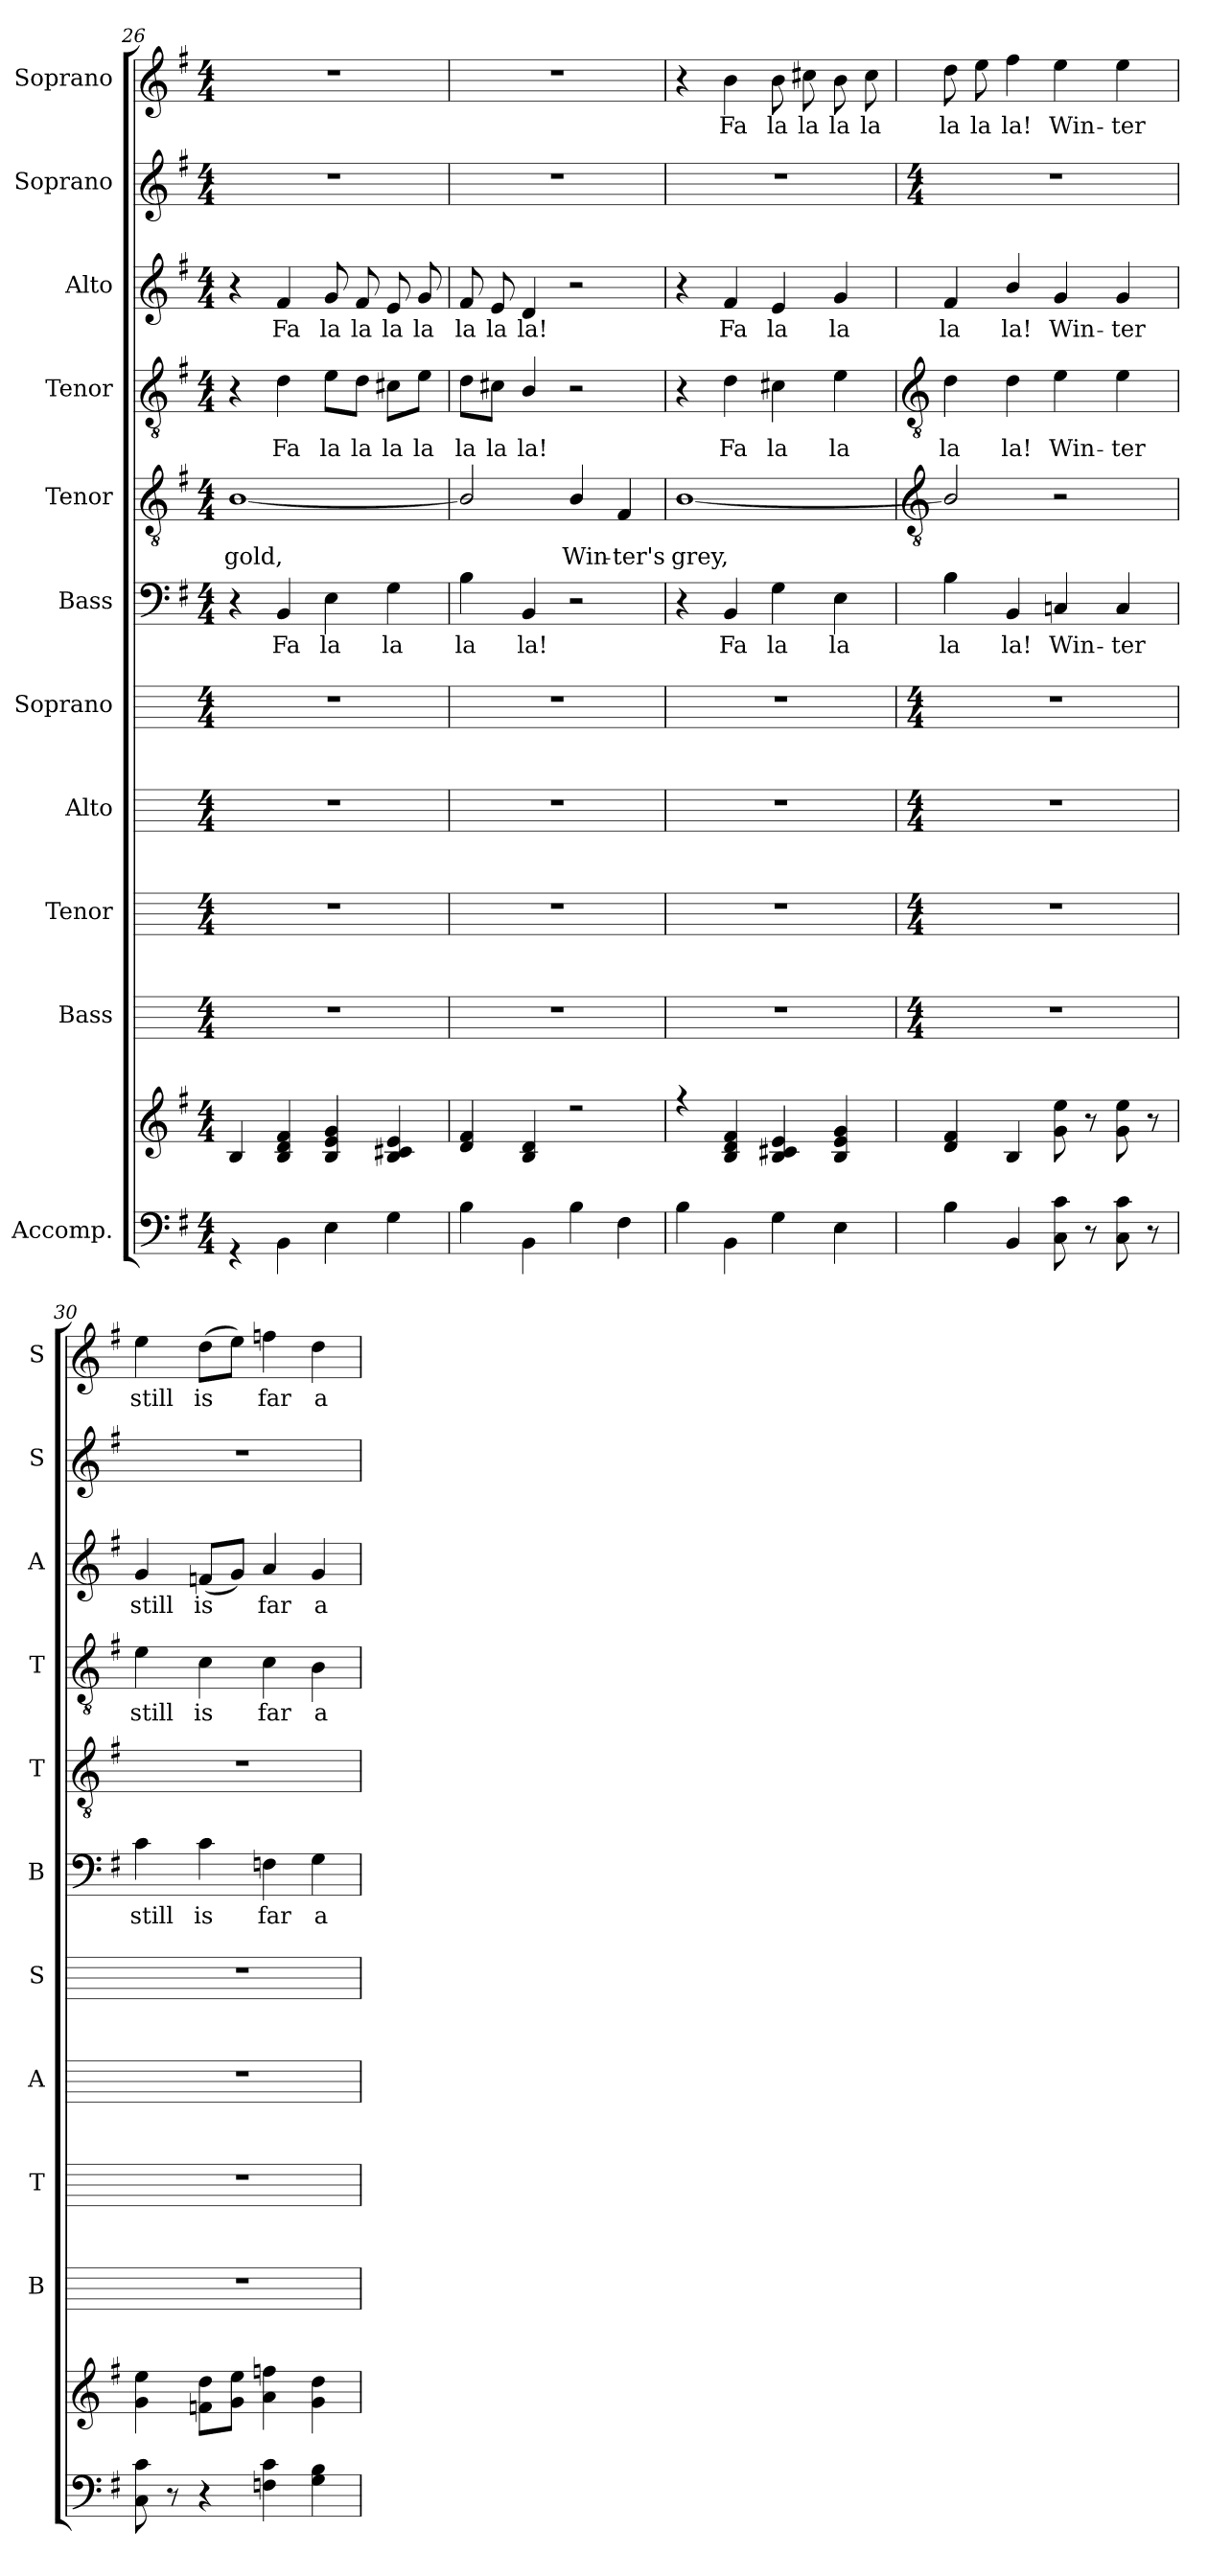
**kern	**kern	**kern	**kern	**kern	**kern	**kern	**text	**kern	**text	**kern	**text	**kern	**text	**kern	**kern	**text
*part11	*part11	*part10	*part9	*part8	*part7	*part6	*part6	*part5	*part5	*part4	*part4	*part3	*part3	*part2	*part1	*part1
*staff12	*staff11	*staff10	*staff9	*staff8	*staff7	*staff6	*staff6	*staff5	*staff5	*staff4	*staff4	*staff3	*staff3	*staff2	*staff1	*staff1
*I"Accomp.	*	*I"Bass	*I"Tenor	*I"Alto	*I"Soprano	*I"Bass	*	*I"Tenor	*	*I"Tenor	*	*I"Alto	*	*I"Soprano	*I"Soprano	*
*	*	*I'B	*I'T	*I'A	*I'S	*I'B	*	*I'T	*	*I'T	*	*I'A	*	*I'S	*I'S	*
*clefF4	*clefG2	*	*	*	*	*clefF4	*	*clefGv2	*	*clefGv2	*	*clefG2	*	*clefG2	*clefG2	*
*k[f#]	*k[f#]	*	*	*	*	*k[f#]	*	*k[f#]	*	*k[f#]	*	*k[f#]	*	*k[f#]	*k[f#]	*
*G:	*G:	*	*	*	*	*G:	*	*G:	*	*G:	*	*G:	*	*G:	*G:	*
*M4/4	*M4/4	*M4/4	*M4/4	*M4/4	*M4/4	*M4/4	*	*M4/4	*	*M4/4	*	*M4/4	*	*M4/4	*M4/4	*
=26	=26	=26	=26	=26	=26	=26	=26	=26	=26	=26	=26	=26	=26	=26	=26	=26
*^	*^	*	*	*	*	*	*	*	*	*	*	*	*	*	*	*
!	!	!	!	!	!	!	!	!	!	!	!LO:LY:b	!	!	!	!	!	!	!
1ryy	4r	4B	1ryy	1r	1r	1r	1r	4r	.	[1B/	gold,	4r	.	4r	.	1r	1r	.
!	!	!	!	!	!	!	!	!	!LO:LY:b	!	!	!	!LO:LY:b	!	!LO:LY:b	!	!	!
.	4BB	4B 4d 4f#	.	.	.	.	.	4BB	Fa	.	.	4d	Fa	4f#	Fa	.	.	.
!	!	!	!	!	!	!	!	!	!LO:LY:b	!	!	!	!LO:LY:b	!	!LO:LY:b	!	!	!
.	4E	4B 4e 4g	.	.	.	.	.	4E	la	.	.	8e\L	la	8g	la	.	.	.
!	!	!	!	!	!	!	!	!	!	!	!	!	!LO:LY:b	!	!LO:LY:b	!	!	!
.	.	.	.	.	.	.	.	.	.	.	.	8d\J	la	8f#	la	.	.	.
!	!	!	!	!	!	!	!	!	!LO:LY:b	!	!	!	!LO:LY:b	!	!LO:LY:b	!	!	!
.	4G	4B 4c#X 4e	.	.	.	.	.	4G	la	.	.	8c#X\L	la	8e	la	.	.	.
!	!	!	!	!	!	!	!	!	!	!	!	!	!LO:LY:b	!	!LO:LY:b	!	!	!
.	.	.	.	.	.	.	.	.	.	.	.	8e\J	la	8g	la	.	.	.
=27	=27	=27	=27	=27	=27	=27	=27	=27	=27	=27	=27	=27	=27	=27	=27	=27	=27	=27
!	!	!	!	!	!	!	!	!	!LO:LY:b	!	!	!	!LO:LY:b	!	!LO:LY:b	!	!	!
1ryy	4B	4d 4f#	1ryy	1r	1r	1r	1r	4B	la	2B/]	.	8d\L	la	8f#	la	1r	1r	.
!	!	!	!	!	!	!	!	!	!	!	!	!	!LO:LY:b	!	!LO:LY:b	!	!	!
.	.	.	.	.	.	.	.	.	.	.	.	8c#X\J	la	8e	la	.	.	.
!	!	!	!	!	!	!	!	!	!LO:LY:b	!	!	!	!LO:LY:b	!	!LO:LY:b	!	!	!
.	4BB	4B 4d	.	.	.	.	.	4BB	la!	.	.	4B/	la!	4d	la!	.	.	.
!	!	!	!	!	!	!	!	!	!	!	!LO:LY:b	!	!	!	!	!	!	!
.	4B	2r	.	.	.	.	.	2r	.	4B/	Win-	2r	.	2r	.	.	.	.
!	!	!	!	!	!	!	!	!	!	!	!LO:LY:b	!	!	!	!	!	!	!
.	4F#	.	.	.	.	.	.	.	.	4F#	-ter's	.	.	.	.	.	.	.
=28	=28	=28	=28	=28	=28	=28	=28	=28	=28	=28	=28	=28	=28	=28	=28	=28	=28	=28
!	!	!	!	!	!	!	!	!	!	!	!LO:LY:b	!	!	!	!	!	!	!
1ryy	4B	4r	1ryy	1r	1r	1r	1r	4r	.	[1B/	grey,	4r	.	4r	.	1r	4r	.
!	!	!	!	!	!	!	!	!	!LO:LY:b	!	!	!	!LO:LY:b	!	!LO:LY:b	!	!	!LO:LY:b
.	4BB	4B 4d 4f#	.	.	.	.	.	4BB	Fa	.	.	4d	Fa	4f#	Fa	.	4b	Fa
!	!	!	!	!	!	!	!	!	!LO:LY:b	!	!	!	!LO:LY:b	!	!LO:LY:b	!	!	!LO:LY:b
.	4G	4B 4c#X 4e	.	.	.	.	.	4G	la	.	.	4c#X	la	4e	la	.	8b	la
!	!	!	!	!	!	!	!	!	!	!	!	!	!	!	!	!	!	!LO:LY:b
.	.	.	.	.	.	.	.	.	.	.	.	.	.	.	.	.	8cc#X	la
!	!	!	!	!	!	!	!	!	!LO:LY:b	!	!	!	!LO:LY:b	!	!LO:LY:b	!	!	!LO:LY:b
.	4E	4B 4e 4g	.	.	.	.	.	4E	la	.	.	4e	la	4g	la	.	8b	la
!	!	!	!	!	!	!	!	!	!	!	!	!	!	!	!	!	!	!LO:LY:b
.	.	.	.	.	.	.	.	.	.	.	.	.	.	.	.	.	8cc#	la
*v	*v	*	*	*	*	*	*	*	*	*	*	*	*	*	*	*	*	*
*	*v	*v	*	*	*	*	*	*	*	*	*	*	*	*	*	*	*
!!LO:LB:g=z
=29	=29	=29	=29	=29	=29	=29	=29	=29	=29	=29	=29	=29	=29	=29	=29	=29
*	*	*	*	*	*	*	*	*clefGv2	*	*clefGv2	*	*	*	*	*	*
*	*	*M4/4	*M4/4	*M4/4	*M4/4	*	*	*	*	*	*	*	*	*M4/4	*	*
!	!	!	!	!	!	!	!LO:LY:b	!	!	!	!LO:LY:b	!	!LO:LY:b	!	!	!LO:LY:b
4B	4d 4f#	1r	1r	1r	1r	4B	la	2B/]	.	4d	la	4f#	la	1r	8dd	la
!	!	!	!	!	!	!	!	!	!	!	!	!	!	!	!	!LO:LY:b
.	.	.	.	.	.	.	.	.	.	.	.	.	.	.	8ee	la
!	!	!	!	!	!	!	!LO:LY:b	!	!	!	!LO:LY:b	!	!LO:LY:b	!	!	!LO:LY:b
4BB	4B	.	.	.	.	4BB	la!	.	.	4d	la!	4b/	la!	.	4ff#	la!
!	!	!	!	!	!	!	!LO:LY:b	!	!	!	!LO:LY:b	!	!LO:LY:b	!	!	!LO:LY:b
8C 8c	8g 8ee	.	.	.	.	4Cn	Win-	2r	.	4e	Win-	4g	Win-	.	4ee	Win-
8r	8r	.	.	.	.	.	.	.	.	.	.	.	.	.	.	.
!	!	!	!	!	!	!	!LO:LY:b	!	!	!	!LO:LY:b	!	!LO:LY:b	!	!	!LO:LY:b
8C 8c	8g 8ee	.	.	.	.	4C	-ter	.	.	4e	-ter	4g	-ter	.	4ee	-ter
8r	8r	.	.	.	.	.	.	.	.	.	.	.	.	.	.	.
=30	=30	=30	=30	=30	=30	=30	=30	=30	=30	=30	=30	=30	=30	=30	=30	=30
!	!	!	!	!	!	!	!LO:LY:b	!	!	!	!LO:LY:b	!	!LO:LY:b	!	!	!LO:LY:b
8C 8c	4g 4ee	1r	1r	1r	1r	4c	still	1r	.	4e	still	4g	still	1r	4ee	still
8r	.	.	.	.	.	.	.	.	.	.	.	.	.	.	.	.
!	!	!	!	!	!	!	!LO:LY:b	!	!	!	!LO:LY:b	!	!LO:LY:b	!	!	!LO:LY:b
4r	8fn 8ddL	.	.	.	.	4c	is	.	.	4c	is	(<8fnL	is	.	(>8ddL	is
.	8g 8eeJ	.	.	.	.	.	.	.	.	.	.	8gJ)	.	.	8eeJ)	.
!	!	!	!	!	!	!	!LO:LY:b	!	!	!	!LO:LY:b	!	!LO:LY:b	!	!	!LO:LY:b
4Fn 4c	4a 4ffn	.	.	.	.	4Fn	far	.	.	4c	far	4a	far	.	4ffn	far
!	!	!	!	!	!	!	!LO:LY:b	!	!	!	!LO:LY:b	!	!LO:LY:b	!	!	!LO:LY:b
4G 4B	4g 4dd	.	.	.	.	4G	a-	.	.	4B	a-	4g	a-	.	4dd	a-
=	=	=	=	=	=	=	=	=	=	=	=	=	=	=	=	=
*-	*-	*-	*-	*-	*-	*-	*-	*-	*-	*-	*-	*-	*-	*-	*-	*-
